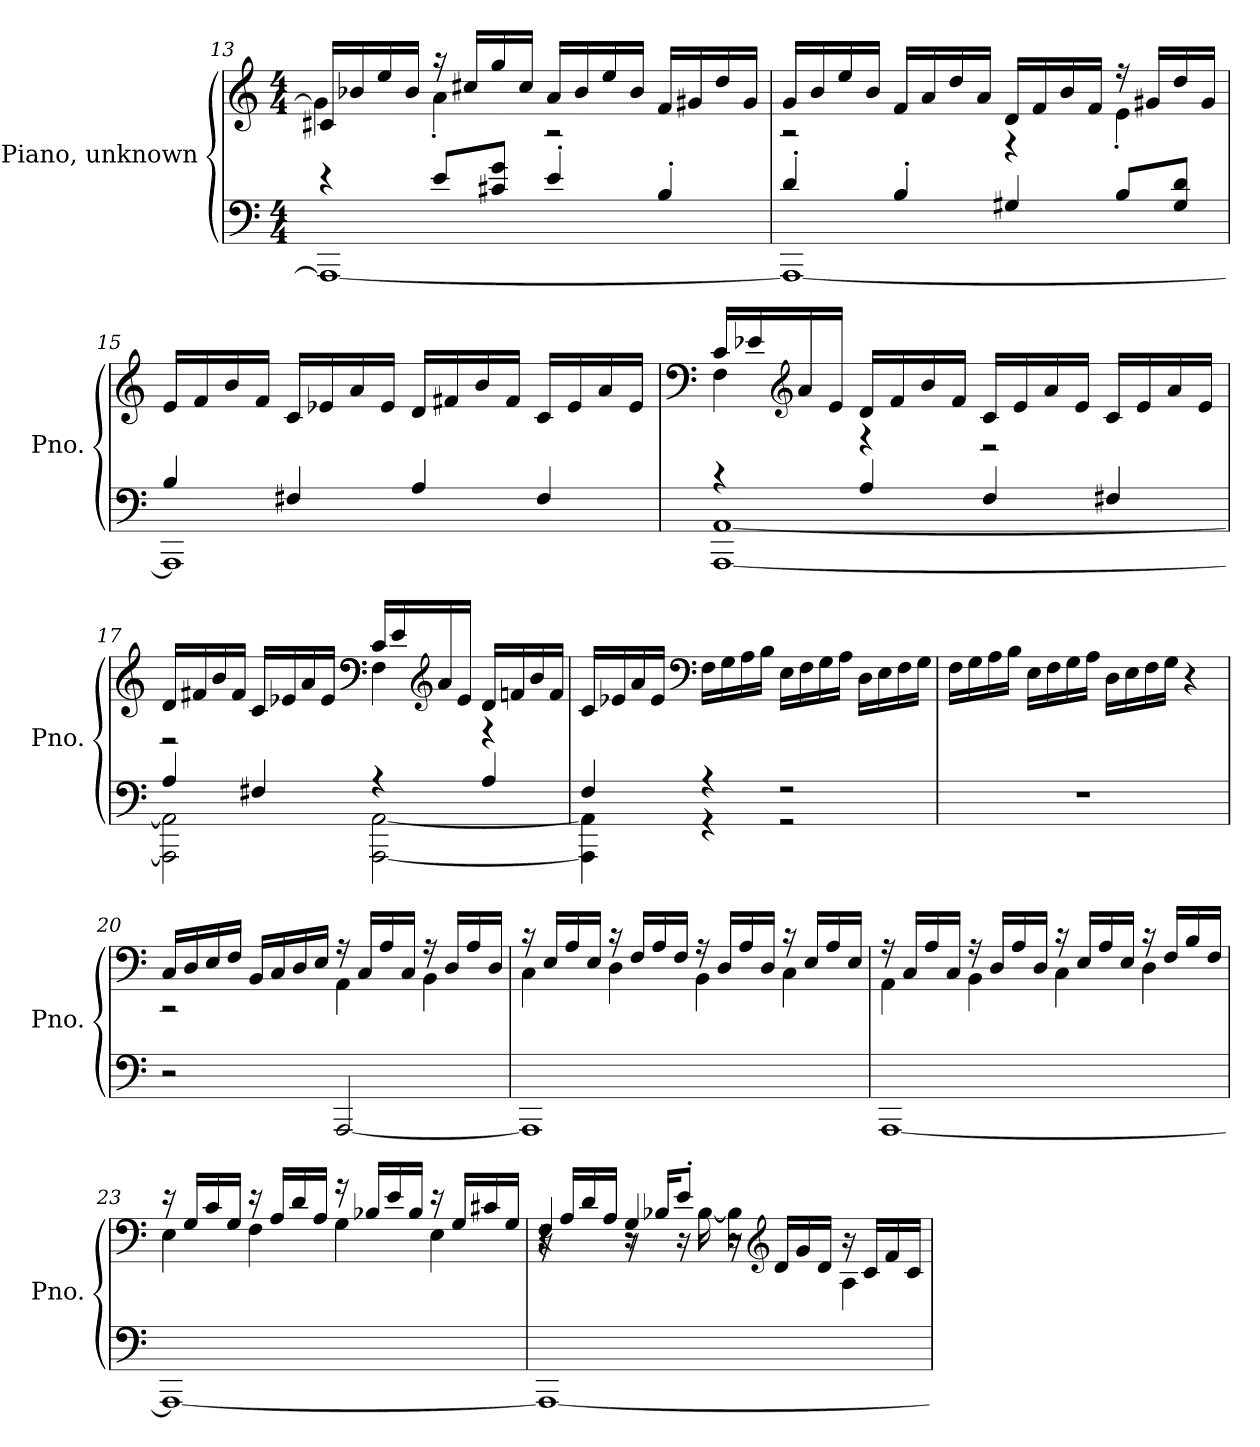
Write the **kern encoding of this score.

**kern	**kern
*part1	*part1
*staff2	*staff1
*I"Piano, unknown	*
*I'Pno.	*
!!LO:PB:g=z
*clefF4	*clefG2
*k[]	*k[]
*M4/4	*M4/4
=13	=13
*^	*^
4r	1AAA_	16c#X/LL	4g\]
.	.	16b-X/	.
.	.	16ee/	.
.	.	16b-/JJ	.
8e/L	.	16r	4a'\
.	.	16cc#X/LL	.
8c#X/ 8g/J	.	16gg/	.
.	.	16cc#/JJ	.
4e'/	.	16a/LL	2r
.	.	16b-/	.
.	.	16ee/	.
.	.	16b-/JJ	.
4B'/	.	16f/LL	.
.	.	16g#X/	.
.	.	16dd/	.
.	.	16g#/JJ	.
=14	=14	=14	=14
4d'/	1AAA_	16g/LL	2r
.	.	16b/	.
.	.	16ee/	.
.	.	16b/JJ	.
4B'/	.	16f/LL	.
.	.	16a/	.
.	.	16dd/	.
.	.	16a/JJ	.
4G#X/	.	16d/LL	4r
.	.	16f/	.
.	.	16b/	.
.	.	16f/JJ	.
8B/L	.	16r	4e'\
.	.	16g#X/LL	.
8G#/ 8d/J	.	16dd/	.
.	.	16g#/JJ	.
*	*	*v	*v
!!LO:LB:g=z
=15	=15	=15
4B/	1AAA]	16e/LL
.	.	16f/
.	.	16b/
.	.	16f/JJ
4F#X/	.	16c/LL
.	.	16e-X/
.	.	16a/
.	.	16e-/JJ
4A/	.	16d/LL
.	.	16f#X/
.	.	16b/
.	.	16f#/JJ
4F#/	.	16c/LL
.	.	16e-/
.	.	16a/
.	.	16e-/JJ
=16	=16	=16
*	*	*clefF4
*	*	*^
4r	[1AAA [1AA	16c/LL	4F\
.	.	16e-X/	.
*	*	*clefG2	*
.	.	16a/	.
.	.	16e-/JJ	.
4A/	.	16d/LL	4r
.	.	16f/	.
.	.	16b/	.
.	.	16f/JJ	.
4F/	.	16c/LL	2r
.	.	16e-/	.
.	.	16a/	.
.	.	16e-/JJ	.
4F#X/	.	16c/LL	.
.	.	16e-/	.
.	.	16a/	.
.	.	16e-/JJ	.
!!LO:LB:g=z	!!
=17	=17	=17	=17
4A/	2AAA\] 2AA\]	16d/LL	2r
.	.	16f#X/	.
.	.	16b/	.
.	.	16f#/JJ	.
4F#X/	.	16c/LL	.
.	.	16e-X/	.
.	.	16a/	.
.	.	16e-/JJ	.
*	*	*clefF4	*
4r	[2AAA\ [2AA\	16c/LL	4F\
.	.	16e-/	.
*	*	*clefG2	*
.	.	16a/	.
.	.	16e-/JJ	.
4A/	.	16d/LL	4r
.	.	16fn/	.
.	.	16b/	.
.	.	16f/JJ	.
*	*	*v	*v
=18	=18	=18
4F/	4AAA\] 4AA\]	16c/LL
.	.	16e-X/
.	.	16a/
.	.	16e-/JJ
*	*	*clefF4
4r	4r	16F\LL
.	.	16G\
.	.	16A\
.	.	16B\JJ
2r	2r	16E\LL
.	.	16F\
.	.	16G\
.	.	16A\JJ
.	.	16D\LL
.	.	16E\
.	.	16F\
.	.	16G\JJ
*v	*v	*
!!LO:LB:g=z
=19	=19
1r	16F\LL
.	16G\
.	16A\
.	16B\JJ
.	16E\LL
.	16F\
.	16G\
.	16A\JJ
.	16D\LL
.	16E\
.	16F\
.	16G\JJ
.	4r
=20	=20
*	*^
2r	16C/LL	2r
.	16D/	.
.	16E/	.
.	16F/JJ	.
.	16BB/LL	.
.	16C/	.
.	16D/	.
.	16E/JJ	.
[2AAA/	16r	4AA\
.	16C/LL	.
.	16A/	.
.	16C/JJ	.
.	16r	4BB\
.	16D/LL	.
.	16A/	.
.	16D/JJ	.
=21	=21	=21
1AAA]	16r	4C\
.	16E/LL	.
.	16A/	.
.	16E/JJ	.
.	16r	4D\
.	16F/LL	.
.	16A/	.
.	16F/JJ	.
.	16r	4BB\
.	16D/LL	.
.	16A/	.
.	16D/JJ	.
.	16r	4C\
.	16E/LL	.
.	16A/	.
.	16E/JJ	.
!!LO:LB:g=z	!!
=22	=22	=22
[1AAA	16r	4AA\
.	16C/LL	.
.	16A/	.
.	16C/JJ	.
.	16r	4BB\
.	16D/LL	.
.	16A/	.
.	16D/JJ	.
.	16r	4C\
.	16E/LL	.
.	16A/	.
.	16E/JJ	.
.	16r	4D\
.	16F/LL	.
.	16B/	.
.	16F/JJ	.
=23	=23	=23
1AAA_	16r	4E\
.	16G/LL	.
.	16c/	.
.	16G/JJ	.
.	16r	4F\
.	16A/LL	.
.	16d/	.
.	16A/JJ	.
.	16r	4G\
.	16B-X/LL	.
.	16e/	.
.	16B-/JJ	.
.	16r	4E\
.	16G/LL	.
.	16c#X/	.
.	16G/JJ	.
!!LO:LB:g=z
=24	=24	=24
*	*	*^
1AAA_	16r	4r	4F/
.	16A/LL	.	.
.	16d/	.	.
.	16A/JJ	.	.
.	16r	8r	4G/
.	16B-X/KL	.	.
.	8e'/J	16r	.
.	.	[16B-\	.
.	16r	4B-\]	2r
*	*clefG2	*	*
.	16d/LL	.	.
.	16g/	.	.
.	16d/JJ	.	.
.	16r	4A\	.
.	16c/LL	.	.
.	16f/	.	.
.	16c/JJ	.	.
*	*v	*v	*v
=	=
*-	*-
